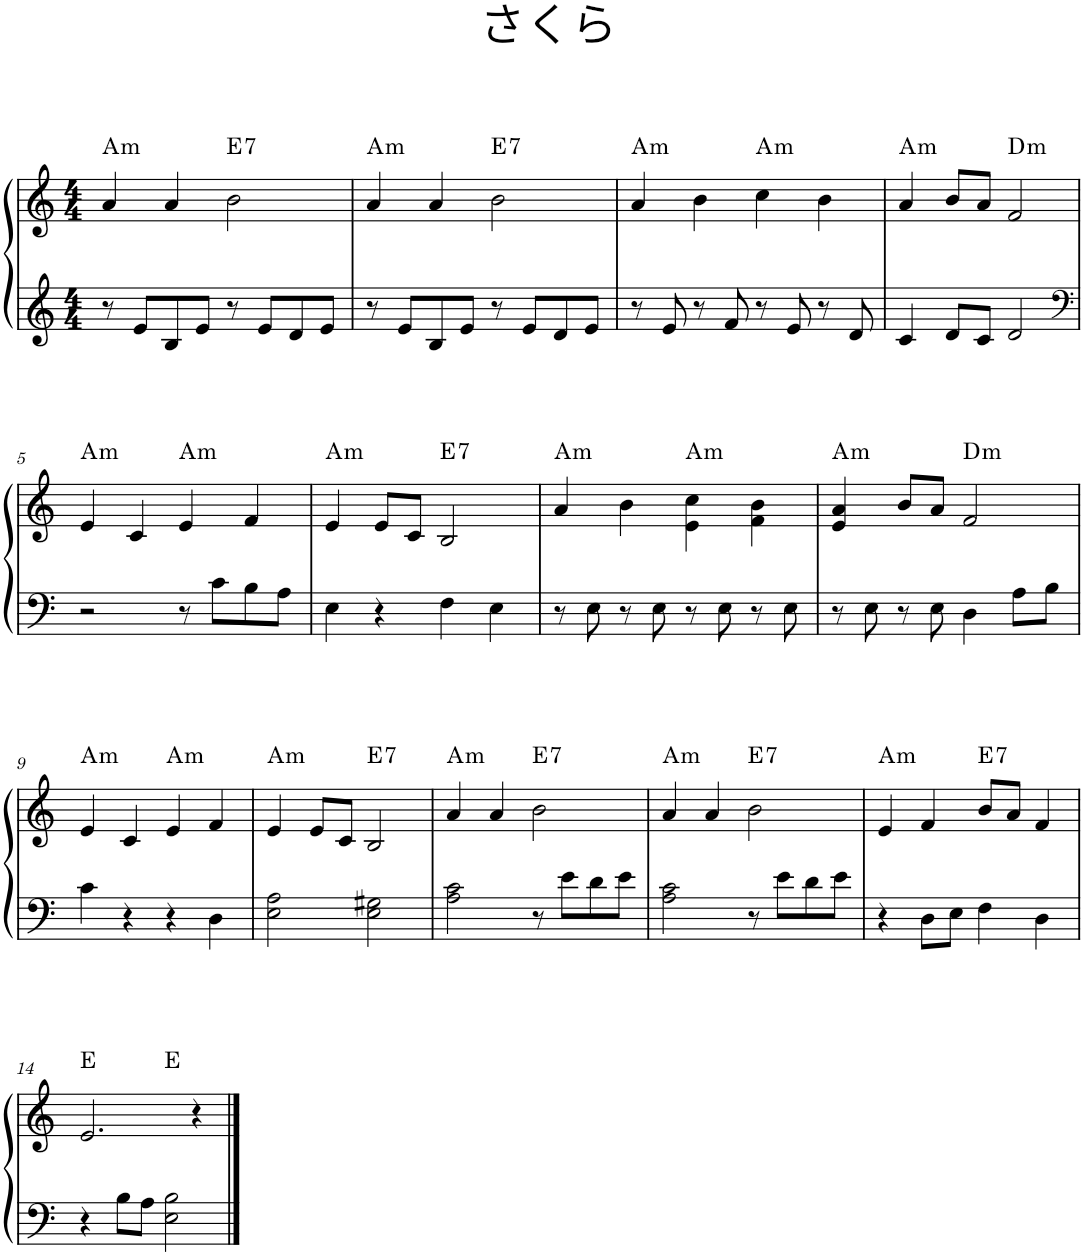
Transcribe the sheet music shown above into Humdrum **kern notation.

**kern	**kern	**harte
*part1	*part1	*part1
*staff2	*staff1	*
*I"Piano	*	*
*I'Pno. 2	*	*
*clefG2	*clefG2	*
*k[]	*k[]	*
*M4/4	*M4/4	*
=1	=1	=1
!	!	!LO:H:kt=m
8r	4a/	A:min
8e/L	.	.
8B/	4a/	.
8e/J	.	.
!	!	!LO:H:kt=7
8r	2b\	E:7
8e/L	.	.
8d/	.	.
8e/J	.	.
=2	=2	=2
!	!	!LO:H:kt=m
8r	4a/	A:min
8e/L	.	.
8B/	4a/	.
8e/J	.	.
!	!	!LO:H:kt=7
8r	2b\	E:7
8e/L	.	.
8d/	.	.
8e/J	.	.
=3	=3	=3
!	!	!LO:H:kt=m
8r	4a/	A:min
8e/	.	.
8r	4b\	.
8f/	.	.
!	!	!LO:H:kt=m
8r	4cc\	A:min
8e/	.	.
8r	4b\	.
8d/	.	.
=4	=4	=4
!	!	!LO:H:kt=m
4c/	4a/	A:min
8d/L	8b/L	.
8c/J	8a/J	.
!	!	!LO:H:kt=m
2d/	2f/	D:min
!!LO:LB:g=z
=5	=5	=5
*clefF4	*	*
!	!	!LO:H:kt=m
2r	4e/	A:min
.	4c/	.
!	!	!LO:H:kt=m
8r	4e/	A:min
8c\L	.	.
8B\	4f/	.
8A\J	.	.
=6	=6	=6
!	!	!LO:H:kt=m
4E\	4e/	A:min
4r	8e/L	.
.	8c/J	.
!	!	!LO:H:kt=7
4F\	2B/	E:7
4E\	.	.
=7	=7	=7
!	!	!LO:H:kt=m
8r	4a/	A:min
8E\	.	.
8r	4b\	.
8E\	.	.
!	!	!LO:H:kt=m
8r	4e\ 4cc\	A:min
8E\	.	.
8r	4f\ 4b\	.
8E\	.	.
=8	=8	=8
!	!	!LO:H:kt=m
8r	4e/ 4a/	A:min
8E\	.	.
8r	8b/L	.
8E\	8a/J	.
!	!	!LO:H:kt=m
4D\	2f/	D:min
8A\L	.	.
8B\J	.	.
!!LO:LB:g=z
=9	=9	=9
!	!	!LO:H:kt=m
4c\	4e/	A:min
4r	4c/	.
!	!	!LO:H:kt=m
4r	4e/	A:min
4D\	4f/	.
=10	=10	=10
!	!	!LO:H:kt=m
2E\ 2A\	4e/	A:min
.	8e/L	.
.	8c/J	.
!	!	!LO:H:kt=7
2E\ 2G#X\	2B/	E:7
=11	=11	=11
!	!	!LO:H:kt=m
2A\ 2c\	4a/	A:min
.	4a/	.
!	!	!LO:H:kt=7
8r	2b\	E:7
8e\L	.	.
8d\	.	.
8e\J	.	.
=12	=12	=12
!	!	!LO:H:kt=m
2A\ 2c\	4a/	A:min
.	4a/	.
!	!	!LO:H:kt=7
8r	2b\	E:7
8e\L	.	.
8d\	.	.
8e\J	.	.
=13	=13	=13
!	!	!LO:H:kt=m
4r	4e/	A:min
8D\L	4f/	.
8E\J	.	.
!	!	!LO:H:kt=7
4F\	8b/L	E:7
.	8a/J	.
4D\	4f/	.
!!LO:LB:g=z
=14	=14	=14
*	*^	*
4r	2.e/	2ryy	E:maj
8B\L	.	.	.
8A\J	.	.	.
2E\ 2B\	.	2ryy	E:maj
.	4r	.	.
*	*v	*v	*
==	==	==
*-	*-	*-
